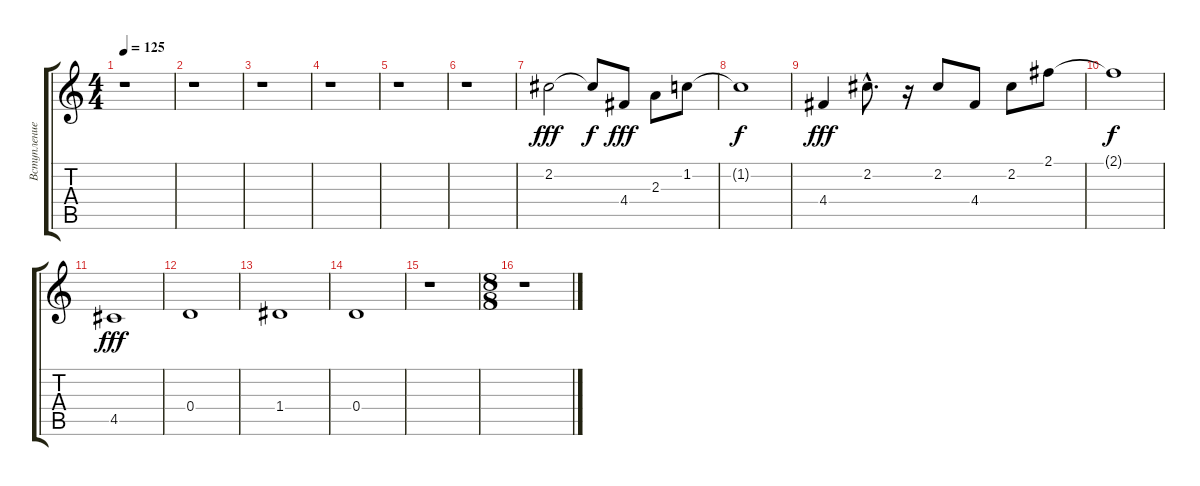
\track ("Вступление 1" "Вступление") {instrument overdrivenguitar}
\staff {score tabs}
\tuning (E4 B3 G3 D3 A2 E2) {hide}
\ts (4 4)
\tempo 125
\clef g2
\ks c
r.1{dy f} |
r.1 |
r.1 |
r.1 |
r.1 |
r.1 |
2.2.2{dy fff} 2.2{t}.8{dy f} 4.4.8{dy fff} 2.3.8 1.2.8 |
1.2{t}.1{dy f} |
4.4.4{dy fff} 2.2{hac}.8{d} r.16 2.2.8 4.4.8 2.2.8 2.1.8 |
2.1{t}.1{dy f} |
4.5.1{dy fff} |
0.4.1 |
1.4.1 |
0.4.1 |
r.1 |
\ts (8 8)
r.1
